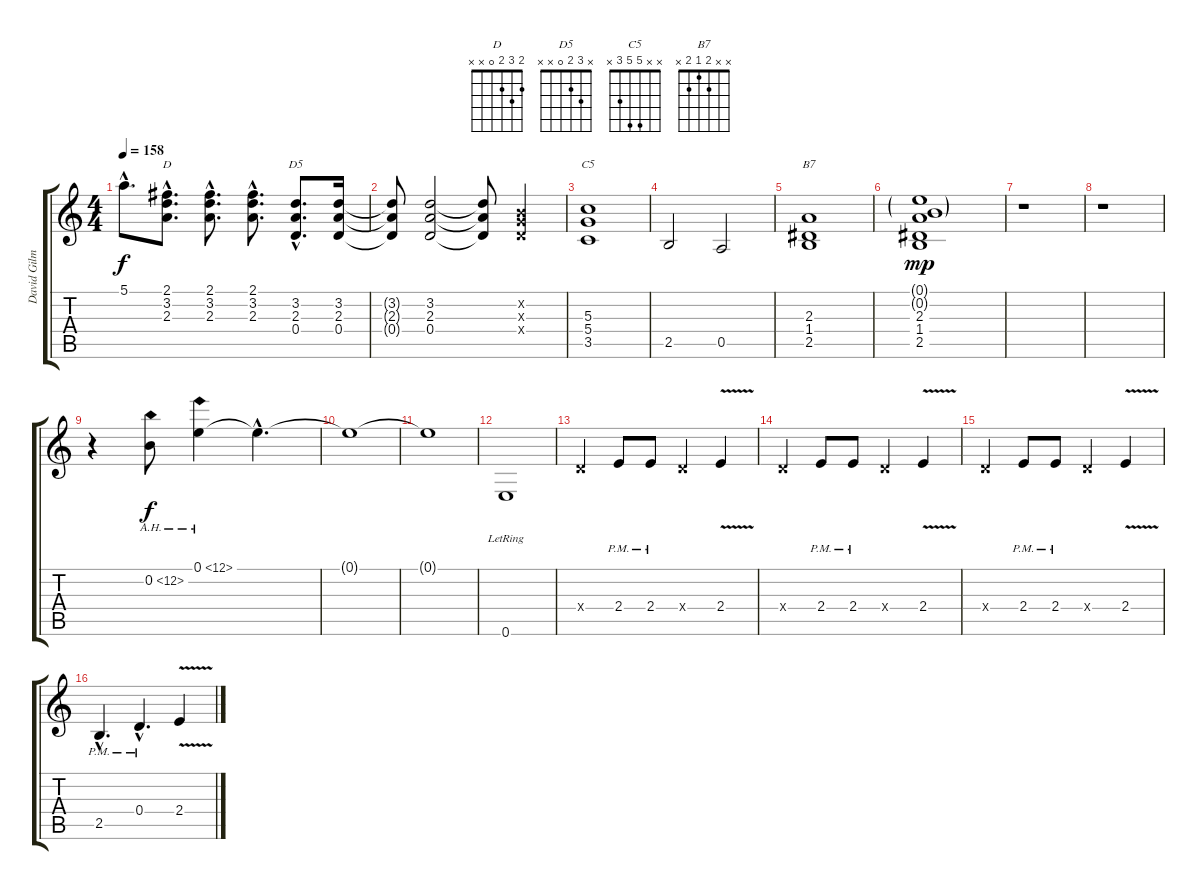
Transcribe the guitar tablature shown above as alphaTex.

\track ("David Gilmour" "David Gilm") {instrument overdrivenguitar}
\staff {score tabs}
\tuning (E4 B3 G3 D3 A2 E2) {hide}
\chord ("D" 2 3 2 0 x x)
\chord ("D5" x 3 2 0 x x)
\chord ("C5" x x 5 5 3 x)
\chord ("B7" x x 2 1 2 x)
\ts (4 4)
\tempo 158
\clef g2
\ks c
5.1{hac t}.8{d dy f} (2.1{hac} 3.2{hac} 2.3{hac}).8{d ch "D"} (2.1{hac} 3.2{hac} 2.3{hac}).8{d} (2.1{hac} 3.2{hac} 2.3{hac}).8{d} (3.2{hac} 2.3{hac} 0.4{hac}).8{d ch "D5"} (3.2 2.3 0.4).16 |
(3.2{t} 2.3{t} 0.4{t}).8 (3.2 2.3 0.4).2 (3.2{t} 2.3{t} 0.4{t}).8 (0.2{x} 0.3{x} 0.4{x}).4 |
(5.3 5.4 3.5).1{ch "C5"} |
2.5.2 0.5.2 |
(2.3 1.4 2.5).1{ch "B7"} |
(0.1{g} 0.2{g} 2.3 1.4 2.5).1{dy mp} |
r.1 |
r.1 |
r.4 0.2{ah 12}.8{dy f} 0.1{ah 12}.4 0.1{hac t}.4{d} |
0.1{t}.1 |
0.1{t}.1 |
0.6{lr}.1 |
0.4{x}.4 2.4{pm}.8 2.4{pm}.8 0.4{x}.4 2.4{v}.4 |
0.4{x}.4 2.4{pm}.8 2.4{pm}.8 0.4{x}.4 2.4{v}.4 |
0.4{x}.4 2.4{pm}.8 2.4{pm}.8 0.4{x}.4 2.4{v}.4 |
2.5{hac pm}.4{d} 0.4{hac pm}.4{d} 2.4{v}.4
